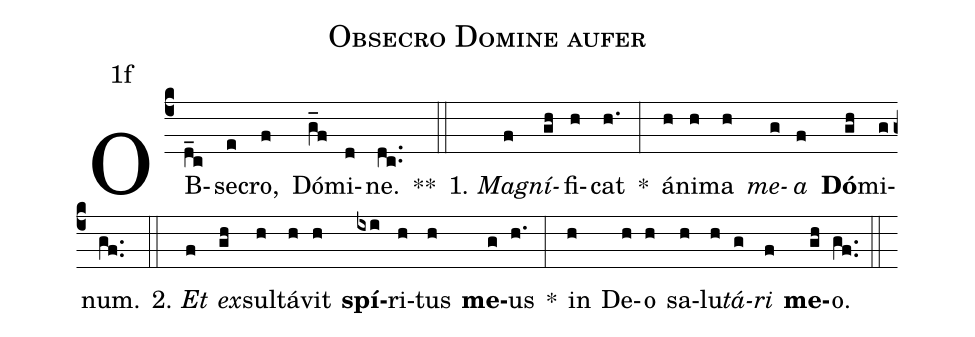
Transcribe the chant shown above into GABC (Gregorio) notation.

name:Obsecro Domine aufer;
office-part:Antiphona;
mode:1;
annotation:1f;
%%
(c4) OB(d_c)se(e)cro,(f) Dó(g_f)mi(d)ne.(dc..) **(::)
1. <i>Ma(f)gní(gh)</i>fi(h)cat(h.) *(:) á(h)ni(h)ma(h) <i>me</i>(g)<i>a</i>(f) <b>Dó</b>(gh)mi(g)num.(gf..) (::)
2. <i>Et(f) ex(gh)</i>sul(h)tá(h)vit(h) <b>spí</b>(ixi)ri(h)tus(h) <b>me</b>(g)us(h.) *(:) in(h) De(h)o(h) sa(h)lu(h)<i>tá</i>(g)<i>ri</i>(f) <b>me</b>(gh)o.(gf..) (::)
